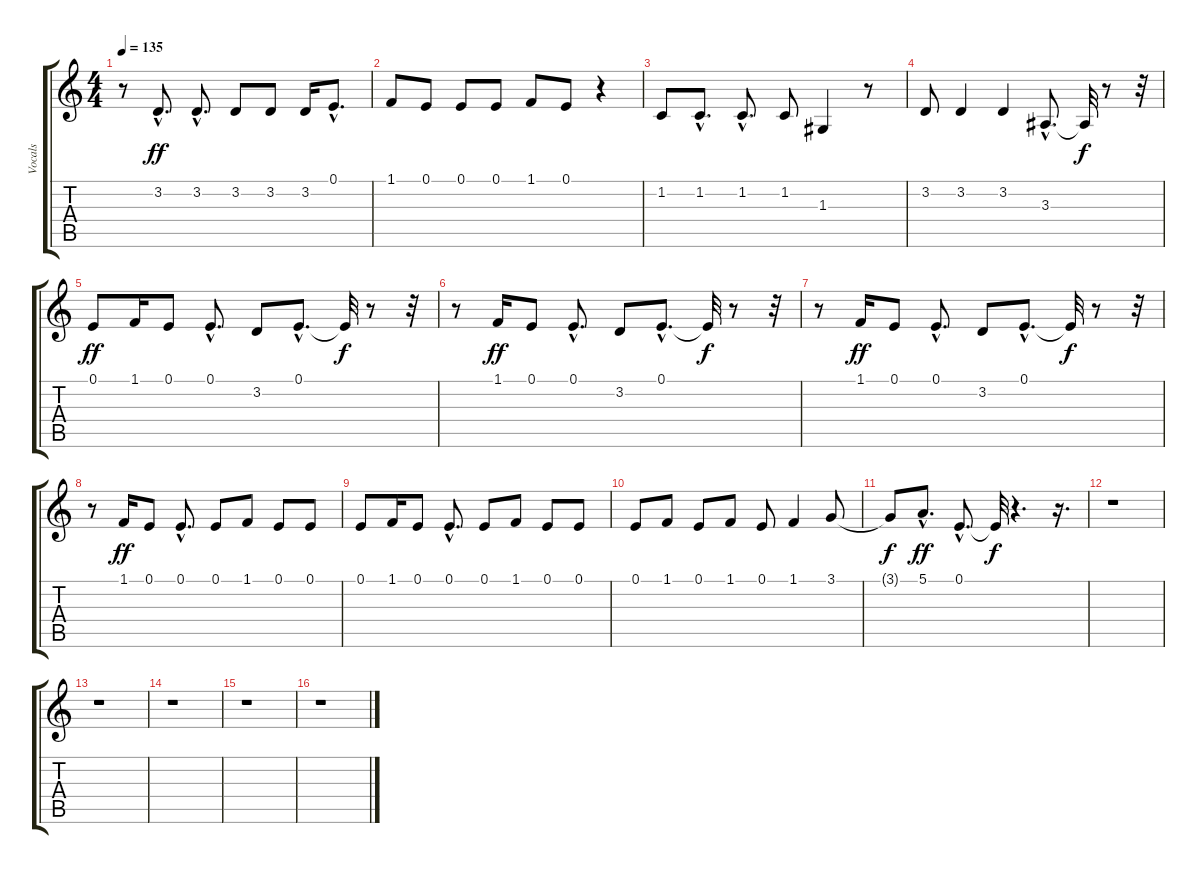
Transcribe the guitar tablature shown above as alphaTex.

\track ("Vocals" "Vocals") {instrument synthvoice}
\staff {score tabs}
\tuning (E4 B3 G3 D3 A2 E2) {hide}
\ts (4 4)
\tempo 135
\clef g2
\ks c
r.8{dy ff} 3.2{hac}.8{d} 3.2{hac}.8{d} 3.2.8 3.2.8 3.2.16 0.1{hac}.8{d} |
1.1.8 0.1.8 0.1.8 0.1.8 1.1.8 0.1.8 r.4 |
1.2.8 1.2{hac}.8{d} 1.2{hac}.8{d} 1.2.8 1.3.4 r.8 |
3.2.8 3.2.4 3.2.4 3.3{hac}.8{d} 3.3{t}.32{dy f} r.8 r.32 |
0.1.8{dy ff} 1.1.16 0.1.8 0.1{hac}.8{d} 3.2.8 0.1{hac}.8{d} 0.1{t}.32{dy f} r.8 r.32 |
r.8 1.1.16{dy ff} 0.1.8 0.1{hac}.8{d} 3.2.8 0.1{hac}.8{d} 0.1{t}.32{dy f} r.8 r.32 |
r.8 1.1.16{dy ff} 0.1.8 0.1{hac}.8{d} 3.2.8 0.1{hac}.8{d} 0.1{t}.32{dy f} r.8 r.32 |
r.8 1.1.16{dy ff} 0.1.8 0.1{hac}.8{d} 0.1.8 1.1.8 0.1.8 0.1.8 |
0.1.8 1.1.16 0.1.8 0.1{hac}.8{d} 0.1.8 1.1.8 0.1.8 0.1.8 |
0.1.8 1.1.8 0.1.8 1.1.8 0.1.8 1.1.4 3.1.8 |
3.1{t}.8{dy f} 5.1{hac}.8{d dy ff} 0.1{hac}.8{d} 0.1{t}.32{dy f} r.4{d} r.16{d} |
r.1 |
r.1 |
r.1 |
r.1 |
r.1
